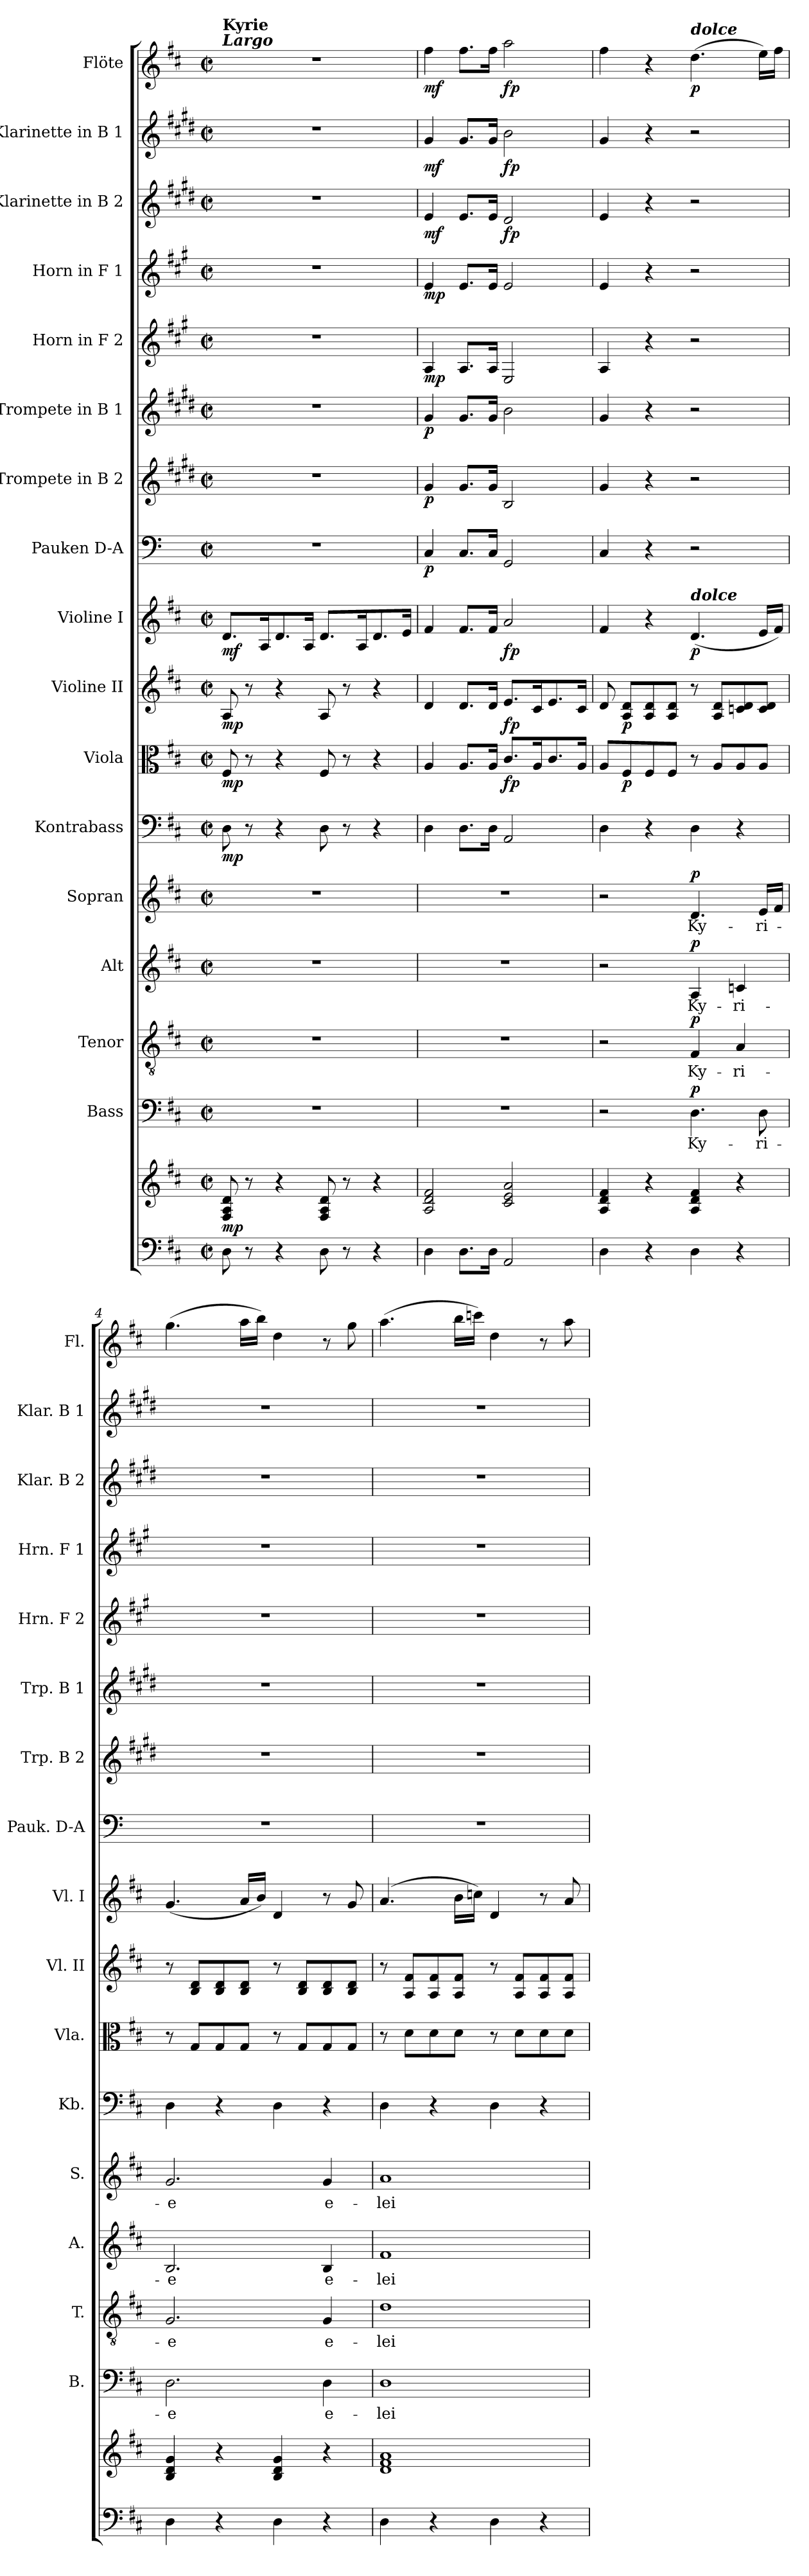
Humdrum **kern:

**kern	**kern	**dynam	**kern	**text	**dynam	**kern	**text	**dynam	**kern	**text	**dynam	**kern	**text	**dynam	**kern	**dynam	**kern	**dynam	**kern	**dynam	**kern	**dynam	**kern	**dynam	**kern	**dynam	**kern	**dynam	**kern	**dynam	**kern	**dynam	**kern	**dynam	**kern	**dynam	**kern	**dynam
*part17	*part17	*part17	*part16	*part16	*part16	*part15	*part15	*part15	*part14	*part14	*part14	*part13	*part13	*part13	*part12	*part12	*part11	*part11	*part10	*part10	*part9	*part9	*part8	*part8	*part7	*part7	*part6	*part6	*part5	*part5	*part4	*part4	*part3	*part3	*part2	*part2	*part1	*part1
*staff18	*staff17	*staff17/18	*staff16	*staff16	*staff16	*staff15	*staff15	*staff15	*staff14	*staff14	*staff14	*staff13	*staff13	*staff13	*staff12	*staff12	*staff11	*staff11	*staff10	*staff10	*staff9	*staff9	*staff8	*staff8	*staff7	*staff7	*staff6	*staff6	*staff5	*staff5	*staff4	*staff4	*staff3	*staff3	*staff2	*staff2	*staff1	*staff1
*	*	*	*I"Bass	*	*	*I"Tenor	*	*	*I"Alt	*	*	*I"Sopran	*	*	*I"Kontrabass	*	*I"Viola	*	*I"Violine II	*	*I"Violine I	*	*I"Pauken D-A	*	*I"Trompete in B 2	*	*I"Trompete in B 1	*	*I"Horn in F 2	*	*I"Horn in F 1	*	*I"Klarinette in B 2	*	*I"Klarinette in B 1	*	*I"Flöte	*
*	*	*	*I'B.	*	*	*I'T.	*	*	*I'A.	*	*	*I'S.	*	*	*I'Kb.	*	*I'Vla.	*	*I'Vl. II	*	*I'Vl. I	*	*I'Pauk. D-A	*	*I'Trp. B 2	*	*I'Trp. B 1	*	*I'Hrn. F 2	*	*I'Hrn. F 1	*	*I'Klar. B 2	*	*I'Klar. B 1	*	*I'Fl.	*
*clefF4	*clefG2	*	*clefF4	*	*	*clefGv2	*	*	*clefG2	*	*	*clefG2	*	*	*clefF4	*	*clefC3	*	*clefG2	*	*clefG2	*	*clefF4	*	*clefG2	*	*clefG2	*	*clefG2	*	*clefG2	*	*clefG2	*	*clefG2	*	*clefG2	*
*	*	*	*	*	*	*	*	*	*	*	*	*	*	*	*ITrd7c12	*	*	*	*	*	*	*	*ITrd-1c-2	*	*ITrd1c2	*	*ITrd1c2	*	*ITrd4c7	*	*ITrd4c7	*	*ITrd1c2	*	*ITrd1c2	*	*	*
*k[f#c#]	*k[f#c#]	*	*k[f#c#]	*	*	*k[f#c#]	*	*	*k[f#c#]	*	*	*k[f#c#]	*	*	*k[f#c#]	*	*k[f#c#]	*	*k[f#c#]	*	*k[f#c#]	*	*k[f#c#]	*	*k[f#c#]	*	*k[f#c#]	*	*k[f#c#]	*	*k[f#c#]	*	*k[f#c#]	*	*k[f#c#]	*	*k[f#c#]	*
*D:	*D:	*	*D:	*	*	*D:	*	*	*D:	*	*	*D:	*	*	*D:	*	*D:	*	*D:	*	*D:	*	*D:	*	*D:	*	*D:	*	*D:	*	*D:	*	*D:	*	*D:	*	*D:	*
*M2/2	*M2/2	*	*M2/2	*	*	*M2/2	*	*	*M2/2	*	*	*M2/2	*	*	*M2/2	*	*M2/2	*	*M2/2	*	*M2/2	*	*M2/2	*	*M2/2	*	*M2/2	*	*M2/2	*	*M2/2	*	*M2/2	*	*M2/2	*	*M2/2	*
*met(c|)	*met(c|)	*	*met(c|)	*	*	*met(c|)	*	*	*met(c|)	*	*	*met(c|)	*	*	*met(c|)	*	*met(c|)	*	*met(c|)	*	*met(c|)	*	*met(c|)	*	*met(c|)	*	*met(c|)	*	*met(c|)	*	*met(c|)	*	*met(c|)	*	*met(c|)	*	*met(c|)	*
=1	=1	=1	=1	=1	=1	=1	=1	=1	=1	=1	=1	=1	=1	=1	=1	=1	=1	=1	=1	=1	=1	=1	=1	=1	=1	=1	=1	=1	=1	=1	=1	=1	=1	=1	=1	=1	=1	=1
!	!	!	!	!	!	!	!	!	!	!	!	!	!	!	!	!	!	!	!	!	!	!	!	!	!	!	!	!	!	!	!	!	!	!	!	!	!LO:TX:a:Bi:t=Largo	!
!	!	!	!	!	!	!	!	!	!	!	!	!	!	!	!	!	!	!	!	!	!	!	!	!	!	!	!	!	!	!	!	!	!	!	!	!	!LO:TX:a:B:t=Kyrie	!
!	!	!LO:DY:a=2	!	!	!	!	!	!	!	!	!	!	!	!	!	!LO:DY:b	!	!LO:DY:b	!	!LO:DY:b	!	!LO:DY:b	!	!	!	!	!	!	!	!	!	!	!	!	!	!	!	!
8D\	8F#/ 8A/ 8d/	mp	1r	.	.	1r	.	.	1r	.	.	1r	.	.	8DD\	mp	8F#/	mp	8A/	mp	8.d/L	mf	1r	.	1r	.	1r	.	1r	.	1r	.	1r	.	1r	.	1r	.
8r	8r	.	.	.	.	.	.	.	.	.	.	.	.	.	8r	.	8r	.	8r	.	.	.	.	.	.	.	.	.	.	.	.	.	.	.	.	.	.	.
.	.	.	.	.	.	.	.	.	.	.	.	.	.	.	.	.	.	.	.	.	16A/k	.	.	.	.	.	.	.	.	.	.	.	.	.	.	.	.	.
4r	4r	.	.	.	.	.	.	.	.	.	.	.	.	.	4r	.	4r	.	4r	.	8.d/	.	.	.	.	.	.	.	.	.	.	.	.	.	.	.	.	.
.	.	.	.	.	.	.	.	.	.	.	.	.	.	.	.	.	.	.	.	.	16A/Jk	.	.	.	.	.	.	.	.	.	.	.	.	.	.	.	.	.
8D\	8F#/ 8A/ 8d/	.	.	.	.	.	.	.	.	.	.	.	.	.	8DD\	.	8F#/	.	8A/	.	8.d/L	.	.	.	.	.	.	.	.	.	.	.	.	.	.	.	.	.
8r	8r	.	.	.	.	.	.	.	.	.	.	.	.	.	8r	.	8r	.	8r	.	.	.	.	.	.	.	.	.	.	.	.	.	.	.	.	.	.	.
.	.	.	.	.	.	.	.	.	.	.	.	.	.	.	.	.	.	.	.	.	16A/k	.	.	.	.	.	.	.	.	.	.	.	.	.	.	.	.	.
4r	4r	.	.	.	.	.	.	.	.	.	.	.	.	.	4r	.	4r	.	4r	.	8.d/	.	.	.	.	.	.	.	.	.	.	.	.	.	.	.	.	.
.	.	.	.	.	.	.	.	.	.	.	.	.	.	.	.	.	.	.	.	.	16e/Jk	.	.	.	.	.	.	.	.	.	.	.	.	.	.	.	.	.
=2	=2	=2	=2	=2	=2	=2	=2	=2	=2	=2	=2	=2	=2	=2	=2	=2	=2	=2	=2	=2	=2	=2	=2	=2	=2	=2	=2	=2	=2	=2	=2	=2	=2	=2	=2	=2	=2	=2
!	!	!	!	!	!	!	!	!	!	!	!	!	!	!	!	!	!	!	!	!	!	!	!	!LO:DY:b	!	!LO:DY:b	!	!LO:DY:b	!	!LO:DY:b	!	!LO:DY:b	!	!LO:DY:b	!	!LO:DY:b	!	!LO:DY:b
4D\	2A/ 2d/ 2f#/	.	1r	.	.	1r	.	.	1r	.	.	1r	.	.	4DD\	.	4A/	.	4d/	.	4f#/	.	4D/	p	4f#/	p	4f#/	p	4D/	mp	4A/	mp	4d/	mf	4f#/	mf	4ff#\	mf
8.D\L	.	.	.	.	.	.	.	.	.	.	.	.	.	.	8.DD\L	.	8.A/L	.	8.d/L	.	8.f#/L	.	8.D/L	.	8.f#/L	.	8.f#/L	.	8.D/L	.	8.A/L	.	8.d/L	.	8.f#/L	.	8.ff#\L	.
16D\Jk	.	.	.	.	.	.	.	.	.	.	.	.	.	.	16DD\Jk	.	16A/Jk	.	16d/Jk	.	16f#/Jk	.	16D/Jk	.	16f#/Jk	.	16f#/Jk	.	16D/Jk	.	16A/Jk	.	16d/Jk	.	16f#/Jk	.	16ff#\Jk	.
!	!	!	!	!	!	!	!	!	!	!	!	!	!	!	!	!	!	!LO:DY:b	!	!LO:DY:b	!	!LO:DY:b	!	!	!	!	!	!	!	!	!	!	!	!LO:DY:b	!	!LO:DY:b	!	!LO:DY:b
2AA/	2c#/ 2e/ 2a/	.	.	.	.	.	.	.	.	.	.	.	.	.	2AAA/	.	8.c#/L	fp	8.e/L	fp	2a/	fp	2AA/	.	2A/	.	2a\	.	2AA/	.	2A/	.	2c#/	fp	2a\	fp	2aa\	fp
.	.	.	.	.	.	.	.	.	.	.	.	.	.	.	.	.	16A/k	.	16c#/k	.	.	.	.	.	.	.	.	.	.	.	.	.	.	.	.	.	.	.
.	.	.	.	.	.	.	.	.	.	.	.	.	.	.	.	.	8.c#/	.	8.e/	.	.	.	.	.	.	.	.	.	.	.	.	.	.	.	.	.	.	.
.	.	.	.	.	.	.	.	.	.	.	.	.	.	.	.	.	16A/Jk	.	16c#/Jk	.	.	.	.	.	.	.	.	.	.	.	.	.	.	.	.	.	.	.
=3	=3	=3	=3	=3	=3	=3	=3	=3	=3	=3	=3	=3	=3	=3	=3	=3	=3	=3	=3	=3	=3	=3	=3	=3	=3	=3	=3	=3	=3	=3	=3	=3	=3	=3	=3	=3	=3	=3
4D\	4A/ 4d/ 4f#/	.	2r	.	.	2r	.	.	2r	.	.	2r	.	.	4DD\	.	8A/L	.	8d/	.	4f#/	.	4D/	.	4f#/	.	4f#/	.	4D/	.	4A/	.	4d/	.	4f#/	.	4ff#\	.
!	!	!	!	!	!	!	!	!	!	!	!	!	!	!	!	!	!	!LO:DY:b	!	!LO:DY:b	!	!	!	!	!	!	!	!	!	!	!	!	!	!	!	!	!	!
.	.	.	.	.	.	.	.	.	.	.	.	.	.	.	.	.	8F#/	p	8A/ 8d/L	p	.	.	.	.	.	.	.	.	.	.	.	.	.	.	.	.	.	.
4r	4r	.	.	.	.	.	.	.	.	.	.	.	.	.	4r	.	8F#/	.	8A/ 8d/	.	4r	.	4r	.	4r	.	4r	.	4r	.	4r	.	4r	.	4r	.	4r	.
.	.	.	.	.	.	.	.	.	.	.	.	.	.	.	.	.	8F#/J	.	8A/ 8d/J	.	.	.	.	.	.	.	.	.	.	.	.	.	.	.	.	.	.	.
!	!	!	!	!	!	!	!	!	!	!	!	!	!	!	!	!	!	!	!	!	!	!	!	!	!	!	!	!	!	!	!	!	!	!	!	!	!LO:TX:a:Bi:t=dolce	!
!	!	!	!	!	!	!	!	!	!	!	!	!	!	!	!	!	!	!	!	!	!LO:TX:a:Bi:t=dolce	!	!	!	!	!	!	!	!	!	!	!	!	!	!	!	!	!
!	!	!	!	!LO:LY:b	!LO:DY:a	!	!LO:LY:b	!LO:DY:a	!	!LO:LY:b	!LO:DY:a	!	!LO:LY:b	!LO:DY:a	!	!	!	!	!	!	!	!LO:DY:b	!	!	!	!	!	!	!	!	!	!	!	!	!	!	!	!LO:DY:b
4D\	4A/ 4d/ 4f#/	.	4.D\	Ky-	p	4F#/	Ky-	p	4A/	Ky-	p	4.d/	Ky-	p	4DD\	.	8r	.	8r	.	(<4.d/	p	2r	.	2r	.	2r	.	2r	.	2r	.	2r	.	2r	.	(>4.dd\	p
.	.	.	.	.	.	.	.	.	.	.	.	.	.	.	.	.	8A/L	.	8A/ 8d/L	.	.	.	.	.	.	.	.	.	.	.	.	.	.	.	.	.	.	.
!	!	!	!	!	!	!	!LO:LY:b	!	!	!LO:LY:b	!	!	!	!	!	!	!	!	!	!	!	!	!	!	!	!	!	!	!	!	!	!	!	!	!	!	!	!
4r	4r	.	.	.	.	4A/	-ri-	.	4cn/	-ri-	.	.	.	.	4r	.	8A/	.	8cn/ 8d/	.	.	.	.	.	.	.	.	.	.	.	.	.	.	.	.	.	.	.
!	!	!	!	!LO:LY:b	!	!	!	!	!	!	!	!	!LO:LY:b	!	!	!	!	!	!	!	!	!	!	!	!	!	!	!	!	!	!	!	!	!	!	!	!	!
.	.	.	8D\	-ri-	.	.	.	.	.	.	.	16e/LL	-ri-	.	.	.	8A/J	.	8c/ 8d/J	.	16e/LL	.	.	.	.	.	.	.	.	.	.	.	.	.	.	.	16ee\LL)	.
.	.	.	.	.	.	.	.	.	.	.	.	16f#/JJ	.	.	.	.	.	.	.	.	16f#/JJ)	.	.	.	.	.	.	.	.	.	.	.	.	.	.	.	16ff#\JJ	.
=4	=4	=4	=4	=4	=4	=4	=4	=4	=4	=4	=4	=4	=4	=4	=4	=4	=4	=4	=4	=4	=4	=4	=4	=4	=4	=4	=4	=4	=4	=4	=4	=4	=4	=4	=4	=4	=4	=4
!	!	!	!	!LO:LY:b	!	!	!LO:LY:b	!	!	!LO:LY:b	!	!	!LO:LY:b	!	!	!	!	!	!	!	!	!	!	!	!	!	!	!	!	!	!	!	!	!	!	!	!	!
4D\	4B/ 4d/ 4g/	.	2.D\	-e	.	2.G/	-e	.	2.B/	-e	.	2.g/	-e	.	4DD\	.	8r	.	8r	.	(<4.g/	.	1r	.	1r	.	1r	.	1r	.	1r	.	1r	.	1r	.	(>4.gg\	.
.	.	.	.	.	.	.	.	.	.	.	.	.	.	.	.	.	8G/L	.	8B/ 8d/L	.	.	.	.	.	.	.	.	.	.	.	.	.	.	.	.	.	.	.
4r	4r	.	.	.	.	.	.	.	.	.	.	.	.	.	4r	.	8G/	.	8B/ 8d/	.	.	.	.	.	.	.	.	.	.	.	.	.	.	.	.	.	.	.
.	.	.	.	.	.	.	.	.	.	.	.	.	.	.	.	.	8G/J	.	8B/ 8d/J	.	16a/LL	.	.	.	.	.	.	.	.	.	.	.	.	.	.	.	16aa\LL	.
.	.	.	.	.	.	.	.	.	.	.	.	.	.	.	.	.	.	.	.	.	16b/JJ)	.	.	.	.	.	.	.	.	.	.	.	.	.	.	.	16bb\JJ)	.
4D\	4B/ 4d/ 4g/	.	.	.	.	.	.	.	.	.	.	.	.	.	4DD\	.	8r	.	8r	.	4d/	.	.	.	.	.	.	.	.	.	.	.	.	.	.	.	4dd\	.
.	.	.	.	.	.	.	.	.	.	.	.	.	.	.	.	.	8G/L	.	8B/ 8d/L	.	.	.	.	.	.	.	.	.	.	.	.	.	.	.	.	.	.	.
!	!	!	!	!LO:LY:b	!	!	!LO:LY:b	!	!	!LO:LY:b	!	!	!LO:LY:b	!	!	!	!	!	!	!	!	!	!	!	!	!	!	!	!	!	!	!	!	!	!	!	!	!
4r	4r	.	4D\	e-	.	4G/	e-	.	4B/	e-	.	4g/	e-	.	4r	.	8G/	.	8B/ 8d/	.	8r	.	.	.	.	.	.	.	.	.	.	.	.	.	.	.	8r	.
.	.	.	.	.	.	.	.	.	.	.	.	.	.	.	.	.	8G/J	.	8B/ 8d/J	.	8g/	.	.	.	.	.	.	.	.	.	.	.	.	.	.	.	8gg\	.
!!LO:PB:g=z
=5	=5	=5	=5	=5	=5	=5	=5	=5	=5	=5	=5	=5	=5	=5	=5	=5	=5	=5	=5	=5	=5	=5	=5	=5	=5	=5	=5	=5	=5	=5	=5	=5	=5	=5	=5	=5	=5	=5
!	!	!	!	!LO:LY:b	!	!	!LO:LY:b	!	!	!LO:LY:b	!	!	!LO:LY:b	!	!	!	!	!	!	!	!	!	!	!	!	!	!	!	!	!	!	!	!	!	!	!	!	!
4D\	1d 1f# 1a	.	1D	-lei-	.	1d	-lei-	.	1f#	-lei-	.	1a	-lei-	.	4DD\	.	8r	.	8r	.	(4.a/	.	1r	.	1r	.	1r	.	1r	.	1r	.	1r	.	1r	.	(>4.aa\	.
.	.	.	.	.	.	.	.	.	.	.	.	.	.	.	.	.	8d\L	.	8A/ 8f#/L	.	.	.	.	.	.	.	.	.	.	.	.	.	.	.	.	.	.	.
4r	.	.	.	.	.	.	.	.	.	.	.	.	.	.	4r	.	8d\	.	8A/ 8f#/	.	.	.	.	.	.	.	.	.	.	.	.	.	.	.	.	.	.	.
.	.	.	.	.	.	.	.	.	.	.	.	.	.	.	.	.	8d\J	.	8A/ 8f#/J	.	16b\LL	.	.	.	.	.	.	.	.	.	.	.	.	.	.	.	16bb\LL	.
.	.	.	.	.	.	.	.	.	.	.	.	.	.	.	.	.	.	.	.	.	16ccn\JJ)	.	.	.	.	.	.	.	.	.	.	.	.	.	.	.	16cccn\JJ)	.
4D\	.	.	.	.	.	.	.	.	.	.	.	.	.	.	4DD\	.	8r	.	8r	.	4d/	.	.	.	.	.	.	.	.	.	.	.	.	.	.	.	4dd\	.
.	.	.	.	.	.	.	.	.	.	.	.	.	.	.	.	.	8d\L	.	8A/ 8f#/L	.	.	.	.	.	.	.	.	.	.	.	.	.	.	.	.	.	.	.
4r	.	.	.	.	.	.	.	.	.	.	.	.	.	.	4r	.	8d\	.	8A/ 8f#/	.	8r	.	.	.	.	.	.	.	.	.	.	.	.	.	.	.	8r	.
.	.	.	.	.	.	.	.	.	.	.	.	.	.	.	.	.	8d\J	.	8A/ 8f#/J	.	8a/	.	.	.	.	.	.	.	.	.	.	.	.	.	.	.	8aa\	.
=	=	=	=	=	=	=	=	=	=	=	=	=	=	=	=	=	=	=	=	=	=	=	=	=	=	=	=	=	=	=	=	=	=	=	=	=	=	=
*-	*-	*-	*-	*-	*-	*-	*-	*-	*-	*-	*-	*-	*-	*-	*-	*-	*-	*-	*-	*-	*-	*-	*-	*-	*-	*-	*-	*-	*-	*-	*-	*-	*-	*-	*-	*-	*-	*-
